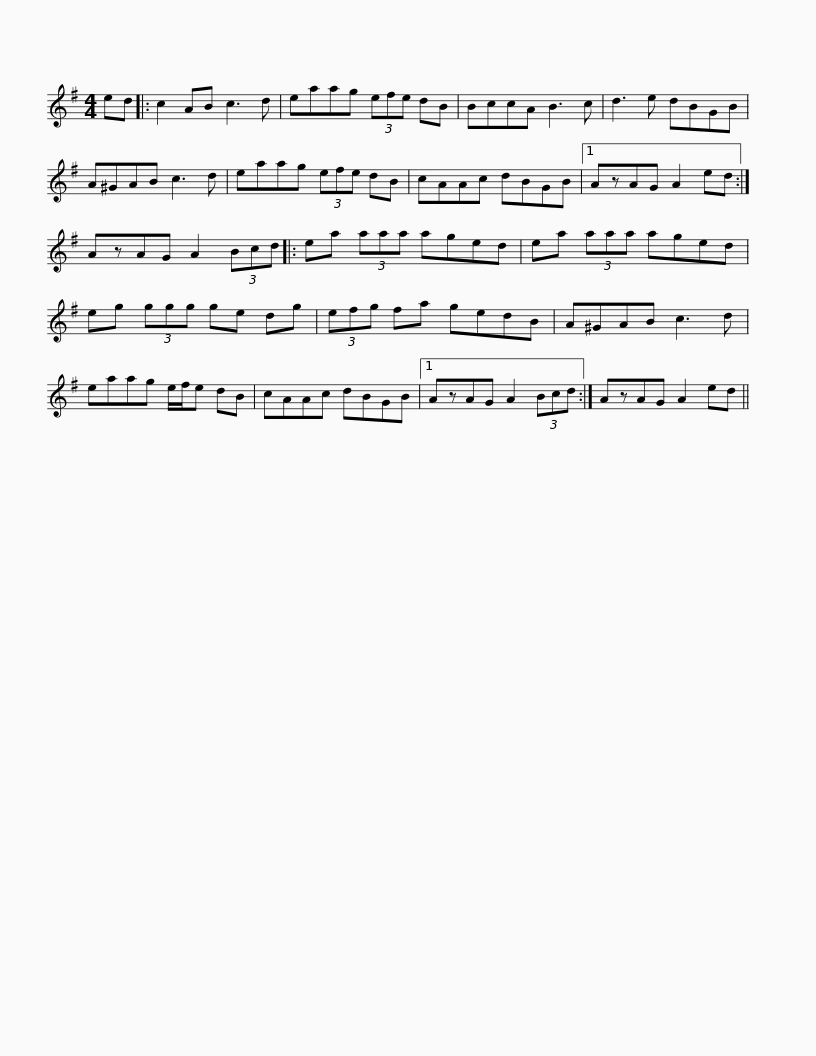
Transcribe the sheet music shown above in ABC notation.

X:1
L:1/8
M:4/4
I:linebreak $
K:G
V:1 treble
V:1
 ed |: c2 AB c3 d | eaag (3efe dB | BccA B3 c | d3 e dBGB |$ %5
 A^GAB c3 d | eaag (3efe dB | cAAc dBGB |1 AzAG A2 ed :| AzAG A2 (3Bcd |:$ %10
 ea (3aaa aged | ea (3aaa aged | eg (3ggg ge dg | (3efg fa gedB |$ A^GAB c3 d | %15
 eaag e/f/e dB | cAAc dBGB |1 AzAG A2 (3Bcd :| AzAG A2 ed || %19
